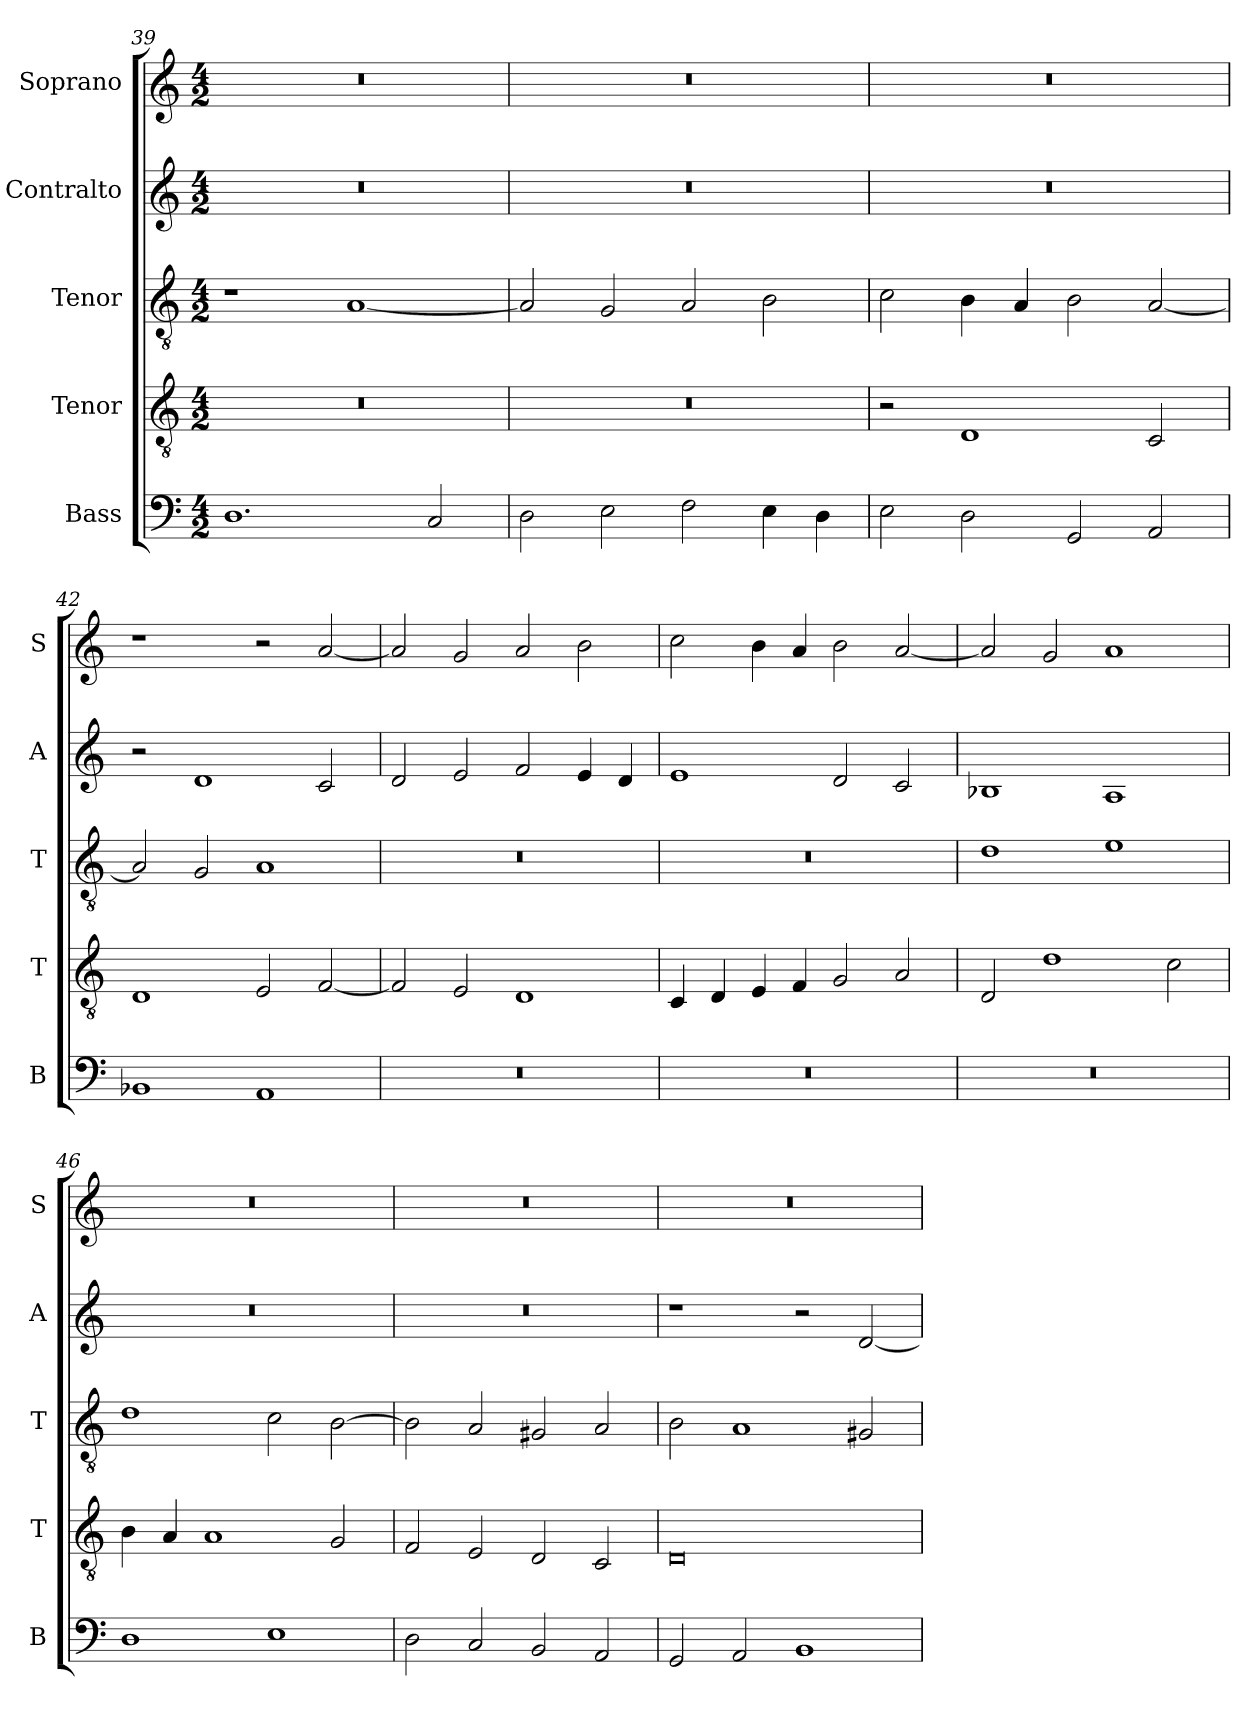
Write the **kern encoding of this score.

**kern	**kern	**kern	**kern	**kern
*part5	*part4	*part3	*part2	*part1
*staff5	*staff4	*staff3	*staff2	*staff1
*I"Bass	*I"Tenor	*I"Tenor	*I"Contralto	*I"Soprano
*I'B	*I'T	*I'T	*I'A	*I'S
*clefF4	*clefGv2	*clefGv2	*clefG2	*clefG2
*k[]	*k[]	*k[]	*k[]	*k[]
*D:dor	*D:dor	*D:dor	*D:dor	*D:dor
*M4/2	*M4/2	*M4/2	*M4/2	*M4/2
=39	=39	=39	=39	=39
1.D	0r	1r	0r	0r
.	.	[1A	.	.
2C	.	.	.	.
=40	=40	=40	=40	=40
2D	0r	2A]	0r	0r
2E	.	2G	.	.
2F	.	2A	.	.
4E	.	2B	.	.
4D	.	.	.	.
=41	=41	=41	=41	=41
2E	2r	2c	0r	0r
2D	1D	4B	.	.
.	.	4A	.	.
2GG	.	2B	.	.
2AA	2C	[2A	.	.
=42	=42	=42	=42	=42
1BB-X	1D	2A]	2r	1r
.	.	2G	1d	.
1AA	2E	1A	.	2r
.	[2F	.	2c	[2a
=43	=43	=43	=43	=43
0r	2F]	0r	2d	2a]
.	2E	.	2e	2g
.	1D	.	2f	2a
.	.	.	4e	2b
.	.	.	4d	.
=44	=44	=44	=44	=44
0r	4C	0r	1e	2cc
.	4D	.	.	.
.	4E	.	.	4b
.	4F	.	.	4a
.	2G	.	2d	2b
.	2A	.	2c	[2a
=45	=45	=45	=45	=45
0r	2D	1d	1B-X	2a]
.	1d	.	.	2g
.	.	1e	1A	1a
.	2c	.	.	.
=46	=46	=46	=46	=46
1D	4B	1d	0r	0r
.	4A	.	.	.
.	1A	.	.	.
1E	.	2c	.	.
.	2G	[2B	.	.
=47	=47	=47	=47	=47
2D	2F	2B]	0r	0r
2C	2E	2A	.	.
2BB	2D	2G#X	.	.
2AA	2C	2A	.	.
=48	=48	=48	=48	=48
2GG	0D	2B	1r	0r
2AA	.	1A	.	.
1BB	.	.	2r	.
.	.	2G#X	[2d	.
=	=	=	=	=
*-	*-	*-	*-	*-
